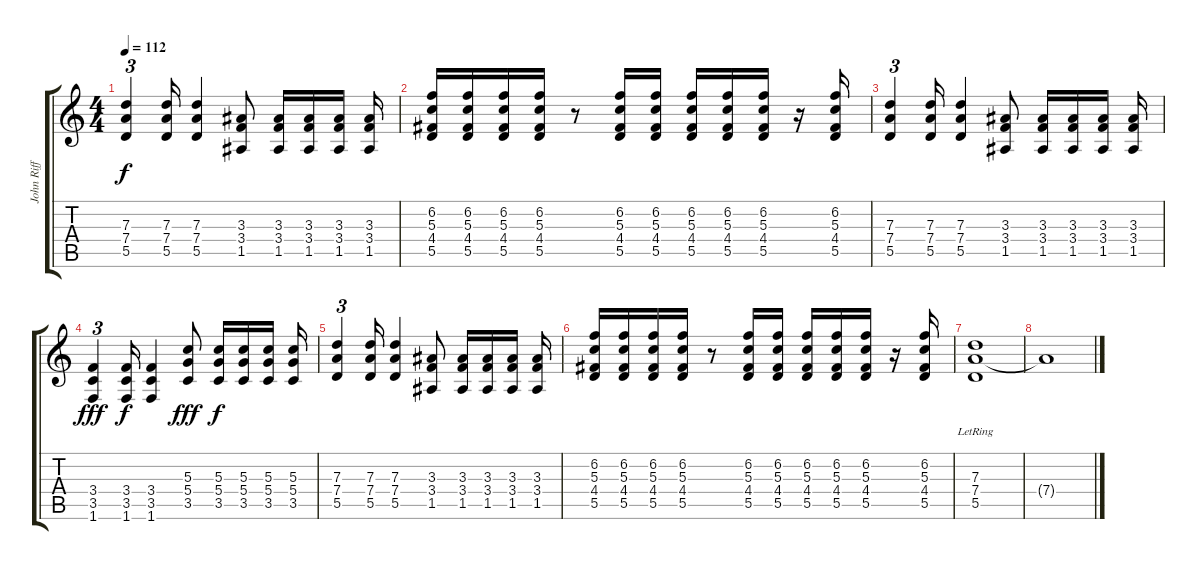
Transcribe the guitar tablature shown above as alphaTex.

\track ("John Riff Guitar" "John Riff ") {instrument electricguitarclean}
\staff {score tabs}
\tuning (E4 B3 G3 D3 A2 E2) {hide}
\ts (4 4)
\tempo 112
\clef g2
\ks c
(7.3 7.4 5.5).4{tu (3 2) dy f} (7.3 7.4 5.5).16 (7.3 7.4 5.5).4 (3.3 3.4 1.5).8 (3.3 3.4 1.5).16 (3.3 3.4 1.5).16 (3.3 3.4 1.5).16 (3.3 3.4 1.5).16 |
(6.2 5.3 4.4 5.5).16 (6.2 5.3 4.4 5.5).16 (6.2 5.3 4.4 5.5).16 (6.2 5.3 4.4 5.5).16 r.8 (6.2 5.3 4.4 5.5).16 (6.2 5.3 4.4 5.5).16 (6.2 5.3 4.4 5.5).16 (6.2 5.3 4.4 5.5).16 (6.2 5.3 4.4 5.5).16 r.16 (6.2 5.3 4.4 5.5).16 |
(7.3 7.4 5.5).4{tu (3 2)} (7.3 7.4 5.5).16 (7.3 7.4 5.5).4 (3.3 3.4 1.5).8 (3.3 3.4 1.5).16 (3.3 3.4 1.5).16 (3.3 3.4 1.5).16 (3.3 3.4 1.5).16 |
(3.4 3.5 1.6).4{tu (3 2) dy fff} (3.4 3.5 1.6).16{dy f} (3.4 3.5 1.6).4 (5.3 5.4 3.5).8{dy fff} (5.3 5.4 3.5).16{dy f} (5.3 5.4 3.5).16 (5.3 5.4 3.5).16 (5.3 5.4 3.5).16 |
(7.3 7.4 5.5).4{tu (3 2)} (7.3 7.4 5.5).16 (7.3 7.4 5.5).4 (3.3 3.4 1.5).8 (3.3 3.4 1.5).16 (3.3 3.4 1.5).16 (3.3 3.4 1.5).16 (3.3 3.4 1.5).16 |
(6.2 5.3 4.4 5.5).16 (6.2 5.3 4.4 5.5).16 (6.2 5.3 4.4 5.5).16 (6.2 5.3 4.4 5.5).16 r.8 (6.2 5.3 4.4 5.5).16 (6.2 5.3 4.4 5.5).16 (6.2 5.3 4.4 5.5).16 (6.2 5.3 4.4 5.5).16 (6.2 5.3 4.4 5.5).16 r.16 (6.2 5.3 4.4 5.5).16 |
(7.3 7.4{lr} 5.5).1 |
7.4{t}.1
